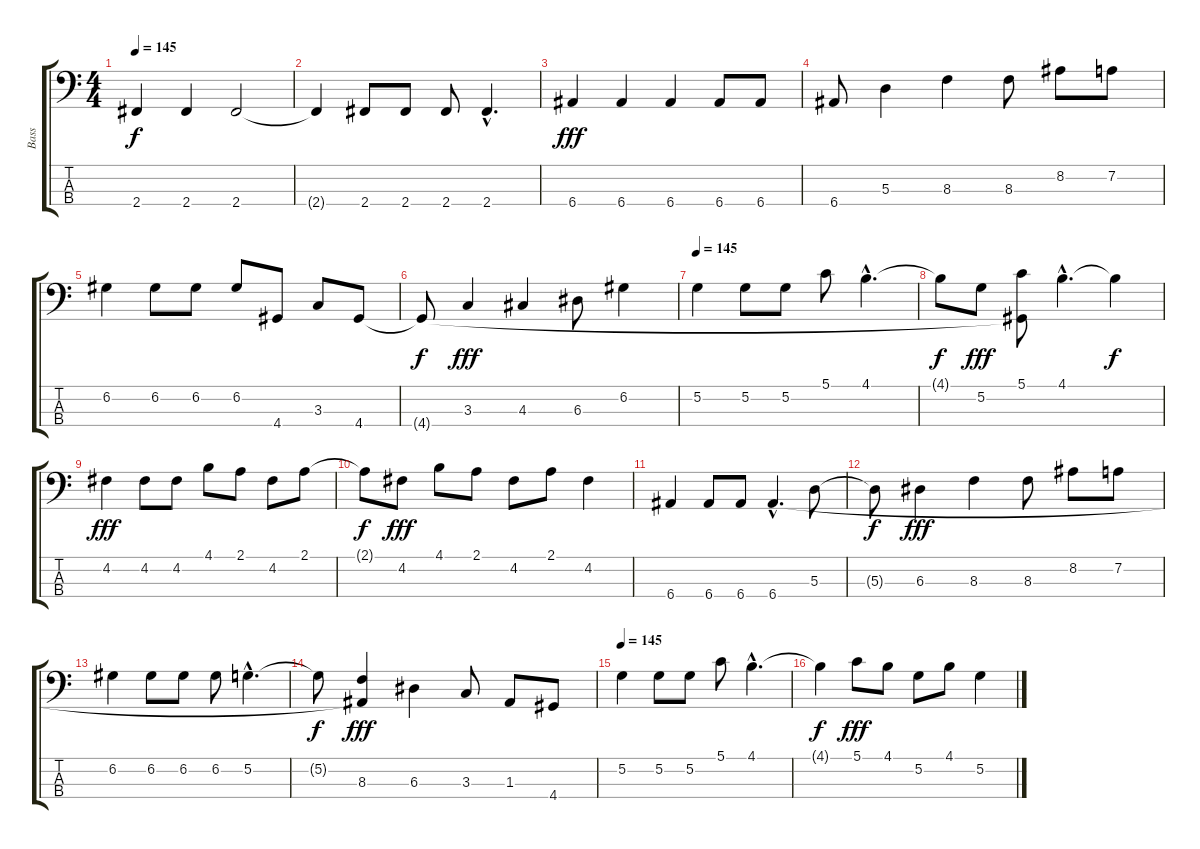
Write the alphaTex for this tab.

\track ("Bass" "Bass") {instrument electricbasspick}
\staff {score tabs}
\tuning (G2 D2 A1 E1) {hide}
\ts (4 4)
\tempo 145
\clef f4
\ks c
2.4.4{dy f} 2.4.4 2.4.2 |
2.4{t}.4 2.4.8 2.4.8 2.4.8 2.4{hac}.4{d} |
6.4.4{dy fff} 6.4.4 6.4.4 6.4.8 6.4.8 |
6.4.8 5.3.4 8.3.4 8.3.8 8.2.8 7.2.8 |
6.2.4 6.2.8 6.2.8 6.2.8 4.4.8 3.3.8 4.4.8 |
4.4{t}.8{dy f} 3.3.4{dy fff} 4.3.4 6.3.8 6.2.4 |
\tempo 145
5.2.4 5.2.8 5.2.8 5.1.8 4.1{hac}.4{d} |
4.1{t}.8{dy f} 5.2.8{dy fff} (5.1 4.4{t}).8 4.1{hac}.4{d} 4.1{t}.4{dy f} |
4.2.4{dy fff} 4.2.8 4.2.8 4.1.8 2.1.8 4.2.8 2.1.8 |
2.1{t}.8{dy f} 4.2.8{dy fff} 4.1.8 2.1.8 4.2.8 2.1.8 4.2.4 |
6.4.4 6.4.8 6.4.8 6.4{hac}.4{d} 5.3.8 |
5.3{t}.8{dy f} 6.3.4{dy fff} 8.3.4 8.3.8 8.2.8 7.2.8 |
6.2.4 6.2.8 6.2.8 6.2.8 5.2{hac}.4{d} |
5.2{t}.8{dy f} (8.3 6.4{t}).4{dy fff} 6.3.4 3.3.8 1.3.8 4.4.8 |
\tempo 145
5.2.4 5.2.8 5.2.8 5.1.8 4.1{hac}.4{d} |
4.1{t}.4{dy f} 5.1.8{dy fff} 4.1.8 5.2.8 4.1.8 5.2.4
